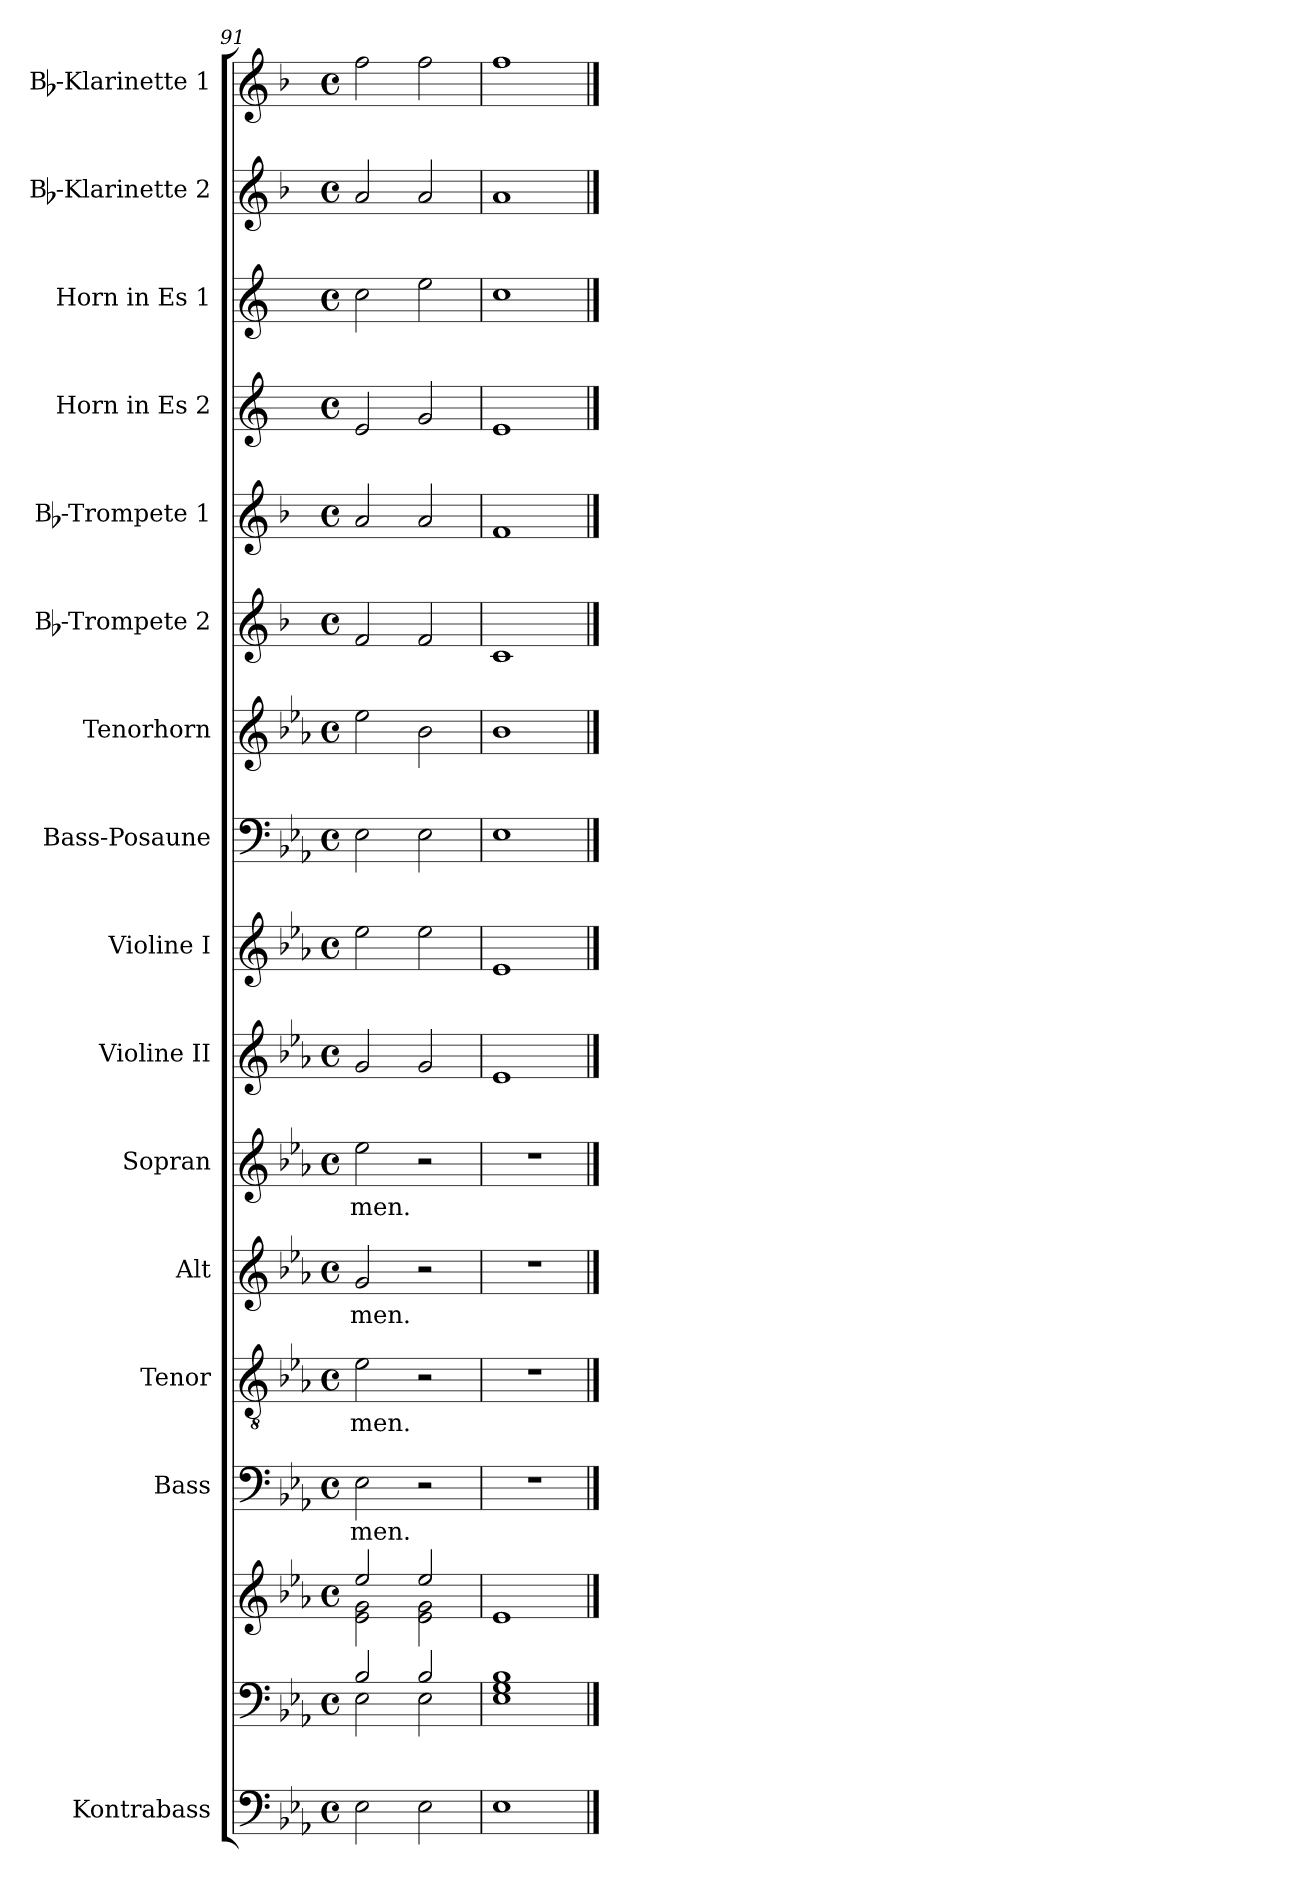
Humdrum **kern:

**kern	**kern	**kern	**kern	**text	**kern	**text	**kern	**text	**kern	**text	**kern	**kern	**kern	**kern	**kern	**kern	**kern	**kern	**kern	**kern
*part16	*part15	*part15	*part14	*part14	*part13	*part13	*part12	*part12	*part11	*part11	*part10	*part9	*part8	*part7	*part6	*part5	*part4	*part3	*part2	*part1
*staff17	*staff16	*staff15	*staff14	*staff14	*staff13	*staff13	*staff12	*staff12	*staff11	*staff11	*staff10	*staff9	*staff8	*staff7	*staff6	*staff5	*staff4	*staff3	*staff2	*staff1
*I"Kontrabass	*	*	*I"Bass	*	*I"Tenor	*	*I"Alt	*	*I"Sopran	*	*I"Violine II	*I"Violine I	*I"Bass-Posaune	*I"Tenorhorn	*I"Bb-Trompete 2	*I"Bb-Trompete 1	*I"Horn in Es 2	*I"Horn in Es 1	*I"Bb-Klarinette 2	*I"Bb-Klarinette 1
*I'Kb.	*	*	*I'B.	*	*I'T.	*	*I'A.	*	*I'S.	*	*I'Vl. II	*I'Vl. I	*I'B. Pos.	*I'T. Hrn.	*I'Bb Trp. 2	*I'Bb Trp. 1	*	*	*I'Bb Kl. 2	*I'Bb Kl. 1
*clefF4	*clefF4	*clefG2	*clefF4	*	*clefGv2	*	*clefG2	*	*clefG2	*	*clefG2	*clefG2	*clefF4	*clefG2	*clefG2	*clefG2	*clefG2	*clefG2	*clefG2	*clefG2
*ITrd7c12	*	*	*	*	*	*	*	*	*	*	*	*	*	*ITrd8c14	*ITrd1c2	*ITrd1c2	*ITrd5c9	*ITrd5c9	*ITrd1c2	*ITrd1c2
*k[b-e-a-]	*k[b-e-a-]	*k[b-e-a-]	*k[b-e-a-]	*	*k[b-e-a-]	*	*k[b-e-a-]	*	*k[b-e-a-]	*	*k[b-e-a-]	*k[b-e-a-]	*k[b-e-a-]	*k[b-e-a-]	*k[b-e-a-]	*k[b-e-a-]	*k[b-e-a-]	*k[b-e-a-]	*k[b-e-a-]	*k[b-e-a-]
*E-:	*E-:	*E-:	*E-:	*	*E-:	*	*E-:	*	*E-:	*	*E-:	*E-:	*E-:	*E-:	*E-:	*E-:	*E-:	*E-:	*E-:	*E-:
*M4/4	*M4/4	*M4/4	*M4/4	*	*M4/4	*	*M4/4	*	*M4/4	*	*M4/4	*M4/4	*M4/4	*M4/4	*M4/4	*M4/4	*M4/4	*M4/4	*M4/4	*M4/4
*met(c)	*met(c)	*met(c)	*met(c)	*	*met(c)	*	*met(c)	*	*met(c)	*	*met(c)	*met(c)	*met(c)	*met(c)	*met(c)	*met(c)	*met(c)	*met(c)	*met(c)	*met(c)
=91	=91	=91	=91	=91	=91	=91	=91	=91	=91	=91	=91	=91	=91	=91	=91	=91	=91	=91	=91	=91
*	*^	*^	*	*	*	*	*	*	*	*	*	*	*	*	*	*	*	*	*	*
!	!	!	!	!	!	!LO:LY:b	!	!LO:LY:b	!	!LO:LY:b	!	!LO:LY:b	!	!	!	!	!	!	!	!	!	!
2EE-\	2B-/	2E-\	2ee-/	2e-\ 2g\	2E-\	-men.	2e-\	-men.	2g/	-men.	2ee-\	-men.	2g/	2ee-\	2E-\	2e-\	2e-/	2g/	2G/	2e-\	2g/	2ee-\
2EE-\	2B-/	2E-\	2ee-/	2e-\ 2g\	2r	.	2r	.	2r	.	2r	.	2g/	2ee-\	2E-\	2B-\	2e-/	2g/	2B-/	2g\	2g/	2ee-\
*	*	*	*v	*v	*	*	*	*	*	*	*	*	*	*	*	*	*	*	*	*	*	*
=92	=92	=92	=92	=92	=92	=92	=92	=92	=92	=92	=92	=92	=92	=92	=92	=92	=92	=92	=92	=92	=92
1EE-	1G 1B-	1E-	1e-	1r	.	1r	.	1r	.	1r	.	1e-	1e-	1E-	1B-	1B-	1e-	1G	1e-	1g	1ee-
*	*v	*v	*	*	*	*	*	*	*	*	*	*	*	*	*	*	*	*	*	*	*
==	==	==	==	==	==	==	==	==	==	==	==	==	==	==	==	==	==	==	==	==
*-	*-	*-	*-	*-	*-	*-	*-	*-	*-	*-	*-	*-	*-	*-	*-	*-	*-	*-	*-	*-
